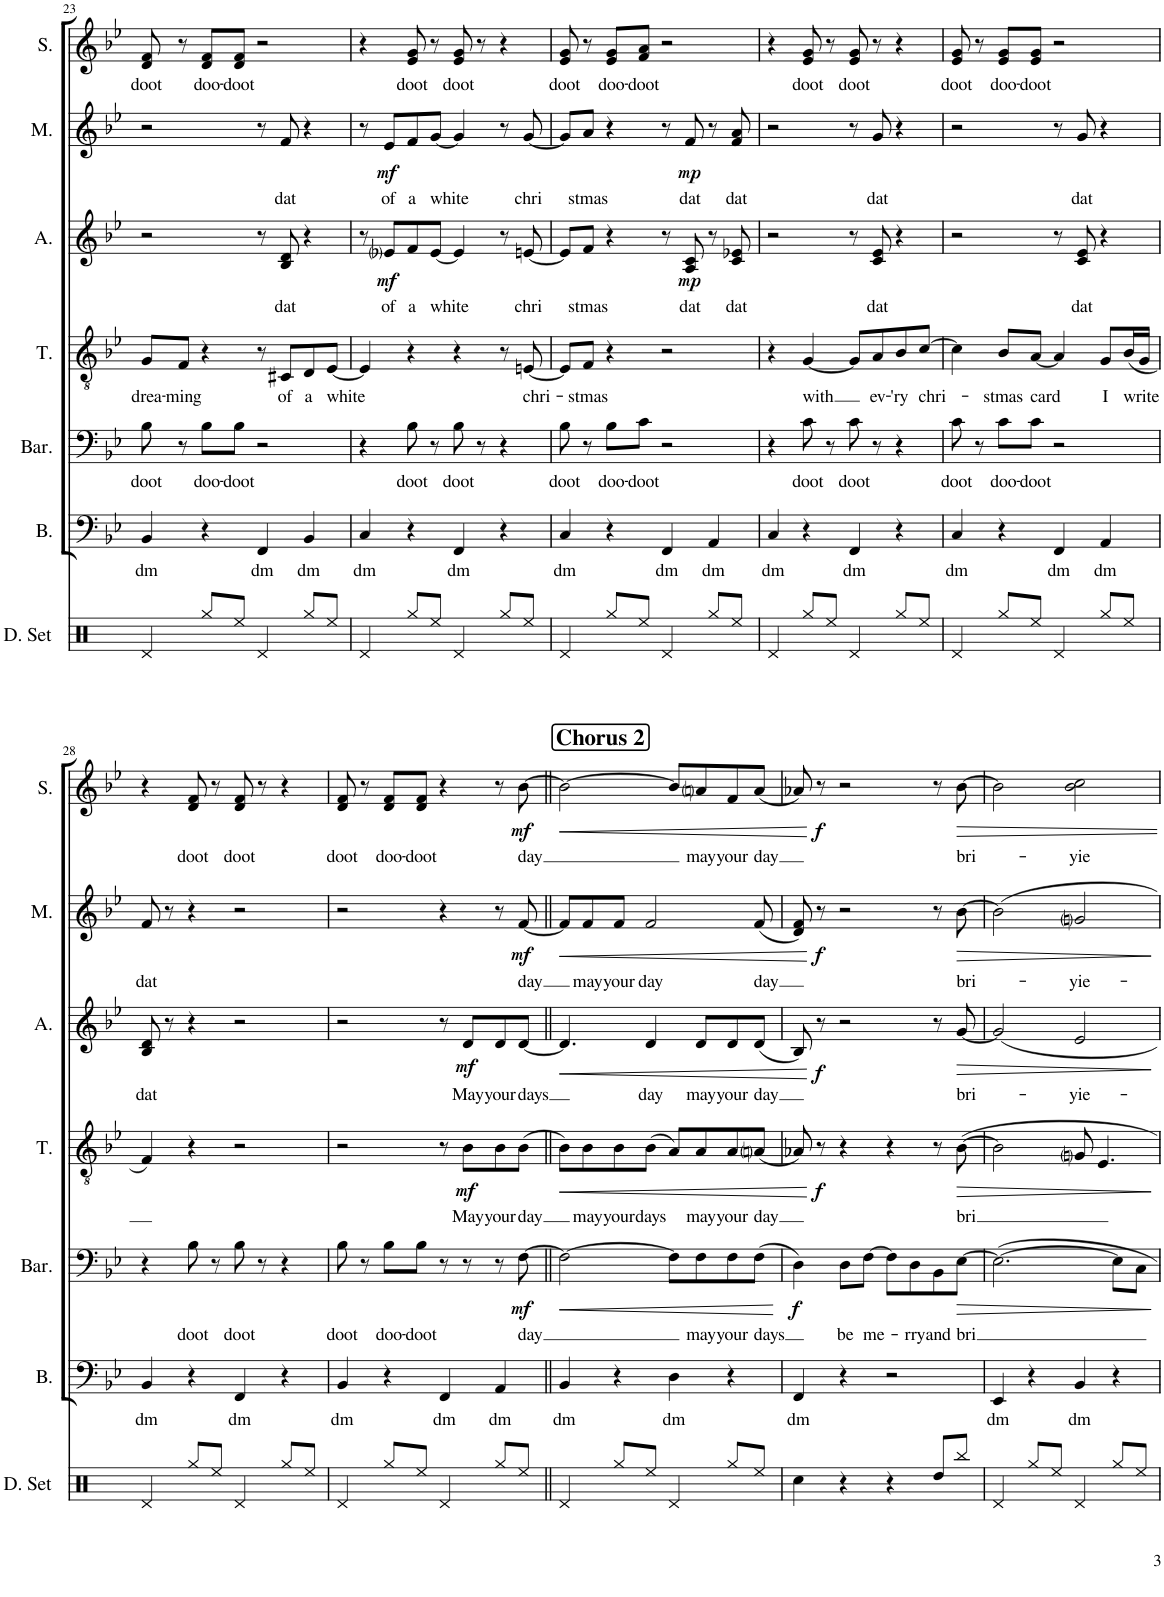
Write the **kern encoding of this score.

**kern	**kern	**text	**kern	**text	**dynam	**kern	**text	**dynam	**kern	**text	**dynam	**kern	**text	**dynam	**kern	**text	**dynam
*part7	*part6	*part6	*part5	*part5	*part5	*part4	*part4	*part4	*part3	*part3	*part3	*part2	*part2	*part2	*part1	*part1	*part1
*staff7	*staff6	*staff6	*staff5	*staff5	*staff5	*staff4	*staff4	*staff4	*staff3	*staff3	*staff3	*staff2	*staff2	*staff2	*staff1	*staff1	*staff1
*I"Drumset	*I"Bass	*	*I"Baritone	*	*	*I"Tenor	*	*	*I"Alto	*	*	*I"Mezzo	*	*	*I"Soprano	*	*
*I'D. Set	*I'B.	*	*I'Bar.	*	*	*I'T.	*	*	*I'A.	*	*	*I'M.	*	*	*I'S.	*	*
!!LO:PB:g=z
*clefX	*clefF4	*	*clefF4	*	*	*clefGv2	*	*	*clefG2	*	*	*clefG2	*	*	*clefG2	*	*
*k[]	*k[b-e-]	*	*k[b-e-]	*	*	*k[b-e-]	*	*	*k[b-e-]	*	*	*k[b-e-]	*	*	*k[b-e-]	*	*
*M4/4	*M4/4	*	*M4/4	*	*	*M4/4	*	*	*M4/4	*	*	*M4/4	*	*	*M4/4	*	*
=23	=23	=23	=23	=23	=23	=23	=23	=23	=23	=23	=23	=23	=23	=23	=23	=23	=23
!	!	!LO:LY:b	!	!LO:LY:b	!	!	!LO:LY:b	!	!	!	!	!	!	!	!	!LO:LY:b	!
4Rd/	4BB-/	dm	8B-\	doot	.	8G/L	drea-	.	2r	.	.	2r	.	.	8d/ 8f/	doot	.
!	!	!	!	!	!	!	!LO:LY:b	!	!	!	!	!	!	!	!	!	!
.	.	.	8r	.	.	8F/J	-ming	.	.	.	.	.	.	.	8r	.	.
!	!	!	!	!LO:LY:b	!	!	!	!	!	!	!	!	!	!	!	!LO:LY:b	!
8Rgg/L	4r	.	8B-\L	doo-	.	4r	.	.	.	.	.	.	.	.	8d/ 8f/L	doo-	.
!	!	!	!	!LO:LY:b	!	!	!	!	!	!	!	!	!	!	!	!LO:LY:b	!
8Ree/J	.	.	8B-\J	-doot	.	.	.	.	.	.	.	.	.	.	8d/ 8f/J	-doot	.
!	!	!LO:LY:b	!	!	!	!	!	!	!	!	!	!	!	!	!	!	!
4Rd/	4FF/	dm	2r	.	.	8r	.	.	8r	.	.	8r	.	.	2r	.	.
!	!	!	!	!	!	!	!LO:LY:b	!	!	!LO:LY:b	!	!	!LO:LY:b	!	!	!	!
.	.	.	.	.	.	8C#X/L	of	.	8B-/ 8d/	dat	.	8f/	dat	.	.	.	.
!	!	!LO:LY:b	!	!	!	!	!LO:LY:b	!	!	!	!	!	!	!	!	!	!
8Rgg/L	4BB-/	dm	.	.	.	8D/	a	.	4r	.	.	4r	.	.	.	.	.
!	!	!	!	!	!	!	!LO:LY:b	!	!	!	!	!	!	!	!	!	!
8Ree/J	.	.	.	.	.	[8E-/J	white	.	.	.	.	.	.	.	.	.	.
=24	=24	=24	=24	=24	=24	=24	=24	=24	=24	=24	=24	=24	=24	=24	=24	=24	=24
!	!	!LO:LY:b	!	!	!	!	!	!	!	!	!	!	!	!	!	!	!
4Rd/	4C/	dm	4r	.	.	4E-/]	.	.	8r	.	.	8r	.	.	4r	.	.
!	!	!	!	!	!	!	!	!	!	!LO:LY:b	!LO:DY:b	!	!LO:LY:b	!LO:DY:b	!	!	!
.	.	.	.	.	.	.	.	.	8e-i/L	of	mf	8e-/L	of	mf	.	.	.
!	!	!	!	!LO:LY:b	!	!	!	!	!	!LO:LY:b	!	!	!LO:LY:b	!	!	!LO:LY:b	!
8Rgg/L	4r	.	8B-\	doot	.	4r	.	.	8f/	a	.	8f/	a	.	8e-/ 8g/	doot	.
!	!	!	!	!	!	!	!	!	!	!LO:LY:b	!	!	!LO:LY:b	!	!	!	!
8Ree/J	.	.	8r	.	.	.	.	.	[8e-/J	white	.	[8g/J	white	.	8r	.	.
!	!	!LO:LY:b	!	!LO:LY:b	!	!	!	!	!	!	!	!	!	!	!	!LO:LY:b	!
4Rd/	4FF/	dm	8B-\	doot	.	4r	.	.	4e-/]	.	.	4g/]	.	.	8e-/ 8g/	doot	.
.	.	.	8r	.	.	.	.	.	.	.	.	.	.	.	8r	.	.
8Rgg/L	4r	.	4r	.	.	8r	.	.	8r	.	.	8r	.	.	4r	.	.
!	!	!	!	!	!	!	!LO:LY:b	!	!	!LO:LY:b	!	!	!LO:LY:b	!	!	!	!
8Ree/J	.	.	.	.	.	[8En/	chri-	.	[8en/	chri	.	[8g/	chri	.	.	.	.
=25	=25	=25	=25	=25	=25	=25	=25	=25	=25	=25	=25	=25	=25	=25	=25	=25	=25
!	!	!LO:LY:b	!	!LO:LY:b	!	!	!	!	!	!	!	!	!	!	!	!LO:LY:b	!
4Rd/	4C/	dm	8B-\	doot	.	8E/L]	.	.	8e/L]	.	.	8g/L]	.	.	8e-/ 8g/	doot	.
!	!	!	!	!	!	!	!LO:LY:b	!	!	!LO:LY:b	!	!	!LO:LY:b	!	!	!	!
.	.	.	8r	.	.	8F/J	-stmas	.	8f/J	stmas	.	8a/J	stmas	.	8r	.	.
!	!	!	!	!LO:LY:b	!	!	!	!	!	!	!	!	!	!	!	!LO:LY:b	!
8Rgg/L	4r	.	8B-\L	doo-	.	4r	.	.	4r	.	.	4r	.	.	8e-/ 8g/L	doo-	.
!	!	!	!	!LO:LY:b	!	!	!	!	!	!	!	!	!	!	!	!LO:LY:b	!
8Ree/J	.	.	8c\J	-doot	.	.	.	.	.	.	.	.	.	.	8f/ 8a/J	-doot	.
!	!	!LO:LY:b	!	!	!	!	!	!	!	!	!	!	!	!	!	!	!
4Rd/	4FF/	dm	2r	.	.	2r	.	.	8r	.	.	8r	.	.	2r	.	.
!	!	!	!	!	!	!	!	!	!	!LO:LY:b	!LO:DY:b	!	!LO:LY:b	!LO:DY:b	!	!	!
.	.	.	.	.	.	.	.	.	8A/ 8c/	dat	mp	8f/	dat	mp	.	.	.
!	!	!LO:LY:b	!	!	!	!	!	!	!	!	!	!	!	!	!	!	!
8Rgg/L	4AA/	dm	.	.	.	.	.	.	8r	.	.	8r	.	.	.	.	.
!	!	!	!	!	!	!	!	!	!	!LO:LY:b	!	!	!LO:LY:b	!	!	!	!
8Ree/J	.	.	.	.	.	.	.	.	8c/ 8e-X/	dat	.	8f/ 8a/	dat	.	.	.	.
=26	=26	=26	=26	=26	=26	=26	=26	=26	=26	=26	=26	=26	=26	=26	=26	=26	=26
!	!	!LO:LY:b	!	!	!	!	!	!	!	!	!	!	!	!	!	!	!
4Rd/	4C/	dm	4r	.	.	4r	.	.	2r	.	.	2r	.	.	4r	.	.
!	!	!	!	!LO:LY:b	!	!	!LO:LY:b	!	!	!	!	!	!	!	!	!LO:LY:b	!
8Rgg/L	4r	.	8c\	doot	.	[4G/	with	.	.	.	.	.	.	.	8e-/ 8g/	doot	.
8Ree/J	.	.	8r	.	.	.	.	.	.	.	.	.	.	.	8r	.	.
!	!	!LO:LY:b	!	!LO:LY:b	!	!	!	!	!	!	!	!	!	!	!	!LO:LY:b	!
4Rd/	4FF/	dm	8c\	doot	.	8G/L]	.	.	8r	.	.	8r	.	.	8e-/ 8g/	doot	.
!	!	!	!	!	!	!	!LO:LY:b	!	!	!LO:LY:b	!	!	!LO:LY:b	!	!	!	!
.	.	.	8r	.	.	8A/	ev-	.	8c/ 8e-/	dat	.	8g/	dat	.	8r	.	.
!	!	!	!	!	!	!	!LO:LY:b	!	!	!	!	!	!	!	!	!	!
8Rgg/L	4r	.	4r	.	.	8B-/	-'ry	.	4r	.	.	4r	.	.	4r	.	.
!	!	!	!	!	!	!	!LO:LY:b	!	!	!	!	!	!	!	!	!	!
8Ree/J	.	.	.	.	.	[8c/J	chri-	.	.	.	.	.	.	.	.	.	.
=27	=27	=27	=27	=27	=27	=27	=27	=27	=27	=27	=27	=27	=27	=27	=27	=27	=27
!	!	!LO:LY:b	!	!LO:LY:b	!	!	!	!	!	!	!	!	!	!	!	!LO:LY:b	!
4Rd/	4C/	dm	8c\	doot	.	4c\]	.	.	2r	.	.	2r	.	.	8e-/ 8g/	doot	.
.	.	.	8r	.	.	.	.	.	.	.	.	.	.	.	8r	.	.
!	!	!	!	!LO:LY:b	!	!	!LO:LY:b	!	!	!	!	!	!	!	!	!LO:LY:b	!
8Rgg/L	4r	.	8c\L	doo-	.	8B-/L	-stmas	.	.	.	.	.	.	.	8e-/ 8g/L	doo-	.
!	!	!	!	!LO:LY:b	!	!	!LO:LY:b	!	!	!	!	!	!	!	!	!LO:LY:b	!
8Ree/J	.	.	8c\J	-doot	.	[8A/J	card	.	.	.	.	.	.	.	8e-/ 8g/J	-doot	.
!	!	!LO:LY:b	!	!	!	!	!	!	!	!	!	!	!	!	!	!	!
4Rd/	4FF/	dm	2r	.	.	4A/]	.	.	8r	.	.	8r	.	.	2r	.	.
!	!	!	!	!	!	!	!	!	!	!LO:LY:b	!	!	!LO:LY:b	!	!	!	!
.	.	.	.	.	.	.	.	.	8c/ 8e-/	dat	.	8g/	dat	.	.	.	.
!	!	!LO:LY:b	!	!	!	!	!LO:LY:b	!	!	!	!	!	!	!	!	!	!
8Rgg/L	4AA/	dm	.	.	.	8G/L	I	.	4r	.	.	4r	.	.	.	.	.
!	!	!	!	!	!	!	!LO:LY:b	!	!	!	!	!	!	!	!	!	!
8Ree/J	.	.	.	.	.	(16B-/L	write	.	.	.	.	.	.	.	.	.	.
.	.	.	.	.	.	16G/JJ	.	.	.	.	.	.	.	.	.	.	.
!!LO:LB:g=z
=28	=28	=28	=28	=28	=28	=28	=28	=28	=28	=28	=28	=28	=28	=28	=28	=28	=28
!	!	!LO:LY:b	!	!	!	!	!	!	!	!LO:LY:b	!	!	!LO:LY:b	!	!	!	!
4Rd/	4BB-/	dm	4r	.	.	4F/)	.	.	8B-/ 8d/	dat	.	8f/	dat	.	4r	.	.
.	.	.	.	.	.	.	.	.	8r	.	.	8r	.	.	.	.	.
!	!	!	!	!LO:LY:b	!	!	!	!	!	!	!	!	!	!	!	!LO:LY:b	!
8Rgg/L	4r	.	8B-\	doot	.	4r	.	.	4r	.	.	4r	.	.	8d/ 8f/	doot	.
8Ree/J	.	.	8r	.	.	.	.	.	.	.	.	.	.	.	8r	.	.
!	!	!LO:LY:b	!	!LO:LY:b	!	!	!	!	!	!	!	!	!	!	!	!LO:LY:b	!
4Rd/	4FF/	dm	8B-\	doot	.	2r	.	.	2r	.	.	2r	.	.	8d/ 8f/	doot	.
.	.	.	8r	.	.	.	.	.	.	.	.	.	.	.	8r	.	.
8Rgg/L	4r	.	4r	.	.	.	.	.	.	.	.	.	.	.	4r	.	.
8Ree/J	.	.	.	.	.	.	.	.	.	.	.	.	.	.	.	.	.
=29	=29	=29	=29	=29	=29	=29	=29	=29	=29	=29	=29	=29	=29	=29	=29	=29	=29
!	!	!LO:LY:b	!	!LO:LY:b	!	!	!	!	!	!	!	!	!	!	!	!LO:LY:b	!
4Rd/	4BB-/	dm	8B-\	doot	.	2r	.	.	2r	.	.	2r	.	.	8d/ 8f/	doot	.
.	.	.	8r	.	.	.	.	.	.	.	.	.	.	.	8r	.	.
!	!	!	!	!LO:LY:b	!	!	!	!	!	!	!	!	!	!	!	!LO:LY:b	!
8Rgg/L	4r	.	8B-\L	doo-	.	.	.	.	.	.	.	.	.	.	8d/ 8f/L	doo-	.
!	!	!	!	!LO:LY:b	!	!	!	!	!	!	!	!	!	!	!	!LO:LY:b	!
8Ree/J	.	.	8B-\J	-doot	.	.	.	.	.	.	.	.	.	.	8d/ 8f/J	-doot	.
!	!	!LO:LY:b	!	!	!	!	!	!	!	!	!	!	!	!	!	!	!
4Rd/	4FF/	dm	8r	.	.	8r	.	.	8r	.	.	4r	.	.	4r	.	.
!	!	!	!	!	!	!	!LO:LY:b	!LO:DY:b	!	!LO:LY:b	!LO:DY:b	!	!	!	!	!	!
.	.	.	8r	.	.	8B-\L	May	mf	8d/L	May	mf	.	.	.	.	.	.
!	!	!LO:LY:b	!	!	!	!	!LO:LY:b	!	!	!LO:LY:b	!	!	!	!	!	!	!
8Rgg/L	4AA/	dm	8r	.	.	8B-\	your	.	8d/	your	.	8r	.	.	8r	.	.
!	!	!	!	!LO:LY:b	!LO:DY:b	!	!LO:LY:b	!	!	!LO:LY:b	!	!	!LO:LY:b	!LO:DY:b	!	!LO:LY:b	!LO:DY:b
8Ree/J	.	.	[8F\	day	mf	(8B-\J	day	.	[8d/J	days	.	[8f/	day	mf	[8b-\	day	mf
!!LO:REH:place=s1:a:B:cj:fs=14:t=Chorus 2
=30||	=30||	=30||	=30||	=30||	=30||	=30||	=30||	=30||	=30||	=30||	=30||	=30||	=30||	=30||	=30||	=30||	=30||
!	!	!LO:LY:b	!	!	!LO:HP:b	!	!	!LO:HP:b	!	!	!LO:HP:b	!	!	!LO:HP:b	!	!	!LO:HP:b
4Rd/	4BB-/	dm	2F\_	.	<	8B-\L)	.	<	4.d/]	.	<	8f/L]	.	<	2b-\_	.	<
!	!	!	!	!	!	!	!LO:LY:b	!	!	!	!	!	!LO:LY:b	!	!	!	!
.	.	.	.	.	.	8B-\	may	.	.	.	.	8f/	may	.	.	.	.
!	!	!	!	!	!	!	!LO:LY:b	!	!	!	!	!	!LO:LY:b	!	!	!	!
8Rgg/L	4r	.	.	.	.	8B-\	your	.	.	.	.	8f/J	your	.	.	.	.
!	!	!	!	!	!	!	!LO:LY:b	!	!	!LO:LY:b	!	!	!LO:LY:b	!	!	!	!
8Ree/J	.	.	.	.	.	(8B-\J	days	.	4d/	day	.	2f/	day	.	.	.	.
!	!	!LO:LY:b	!	!	!	!	!	!	!	!	!	!	!	!	!	!	!
4Rd/	4D\	dm	8F\L]	.	.	8A/L)	.	.	.	.	.	.	.	.	8b-/L]	.	.
!	!	!	!	!LO:LY:b	!	!	!LO:LY:b	!	!	!LO:LY:b	!	!	!	!	!	!LO:LY:b	!
.	.	.	8F\	may	.	8A/	may	.	8d/L	may	.	.	.	.	8ani/	may	.
!	!	!	!	!LO:LY:b	!	!	!LO:LY:b	!	!	!LO:LY:b	!	!	!	!	!	!LO:LY:b	!
8Rgg/L	4r	.	8F\	your	.	8A/	your	.	8d/	your	.	.	.	.	8f/	your	.
!	!	!	!	!LO:LY:b	!	!	!LO:LY:b	!	!	!LO:LY:b	!	!	!LO:LY:b	!	!	!LO:LY:b	!
8Ree/J	.	.	(8F\J	days	.	(8Ani/J	day	.	(8d/J	day	.	(8f/	day	.	(8a/J	day	.
.	.	.	.	.	[	.	.	.	.	.	.	.	.	.	.	.	.
=31	=31	=31	=31	=31	=31	=31	=31	=31	=31	=31	=31	=31	=31	=31	=31	=31	=31
!	!	!LO:LY:b	!	!	!LO:DY:b	!	!	!	!	!	!	!	!	!	!	!	!
4Rcc\	4FF/	dm	4D\)	.	f	8A-X/)	.	.	8B-/)	.	.	8d/ 8f/)	.	.	8a-X/)	.	.
!	!	!	!	!	!	!	!	!LO:DY:n=1:b	!	!	!LO:DY:n=1:b	!	!	!LO:DY:n=1:b	!	!	!LO:DY:n=1:b
.	.	.	.	.	.	8r	.	[ f	8r	.	[ f	8r	.	[ f	8r	.	[ f
!	!	!	!	!LO:LY:b	!	!	!	!	!	!	!	!	!	!	!	!	!
4r	4r	.	8D\L	be	.	4r	.	.	2r	.	.	2r	.	.	2r	.	.
!	!	!	!	!LO:LY:b	!	!	!	!	!	!	!	!	!	!	!	!	!
.	.	.	[8F\J	me-	.	.	.	.	.	.	.	.	.	.	.	.	.
4r	2r	.	8F\L]	.	.	4r	.	.	.	.	.	.	.	.	.	.	.
!	!	!	!	!LO:LY:b	!	!	!	!	!	!	!	!	!	!	!	!	!
.	.	.	8D\	-rry	.	.	.	.	.	.	.	.	.	.	.	.	.
!	!	!	!	!LO:LY:b	!	!	!	!	!	!	!	!	!	!	!	!	!
8Rdd/L	.	.	8BB-\	and	.	8r	.	.	8r	.	.	8r	.	.	8r	.	.
!	!	!	!	!LO:LY:b	!LO:HP:b	!	!LO:LY:b	!LO:HP:b	!	!LO:LY:b	!LO:HP:b	!	!LO:LY:b	!LO:HP:b	!	!LO:LY:b	!
8Rbb/J	.	.	[8E-\J	bri	>	[8B-\	bri	>	[8g/	bri-	>	[8b-\	bri-	>	[8b-\	bri-	.
=32	=32	=32	=32	=32	=32	=32	=32	=32	=32	=32	=32	=32	=32	=32	=32	=32	=32
!	!	!LO:LY:b	!	!	!	!	!	!	!	!	!	!	!	!	!	!	!
4Rd/	4EE-/	dm	2.E-\_	.	.	2B-\]	.	.	2g/]	.	.	2b-\]	.	.	2b-\]	.	.
8Rgg/L	4r	.	.	.	.	.	.	.	.	.	.	.	.	.	.	.	.
8Ree/J	.	.	.	.	.	.	.	.	.	.	.	.	.	.	.	.	.
!	!	!LO:LY:b	!	!	!	!	!	!	!	!LO:LY:b	!	!	!LO:LY:b	!	!	!LO:LY:b	!
4Rd/	4BB-/	dm	.	.	.	8Gni/	.	.	2e-/	-yie-	.	2gni/	-yie-	.	2b-\ 2cc\	-yie	.
.	.	.	.	.	.	4.E-/	.	.	.	.	.	.	.	.	.	.	.
8Rgg/L	4r	.	8E-\L]	.	.	.	.	.	.	.	.	.	.	.	.	.	.
8Ree/J	.	.	8C\J	.	.	.	.	.	.	.	.	.	.	.	.	.	.
.	.	.	.	.	]	.	.	]	.	.	]	.	.	]	.	.	.
=	=	=	=	=	=	=	=	=	=	=	=	=	=	=	=	=	=
*-	*-	*-	*-	*-	*-	*-	*-	*-	*-	*-	*-	*-	*-	*-	*-	*-	*-
